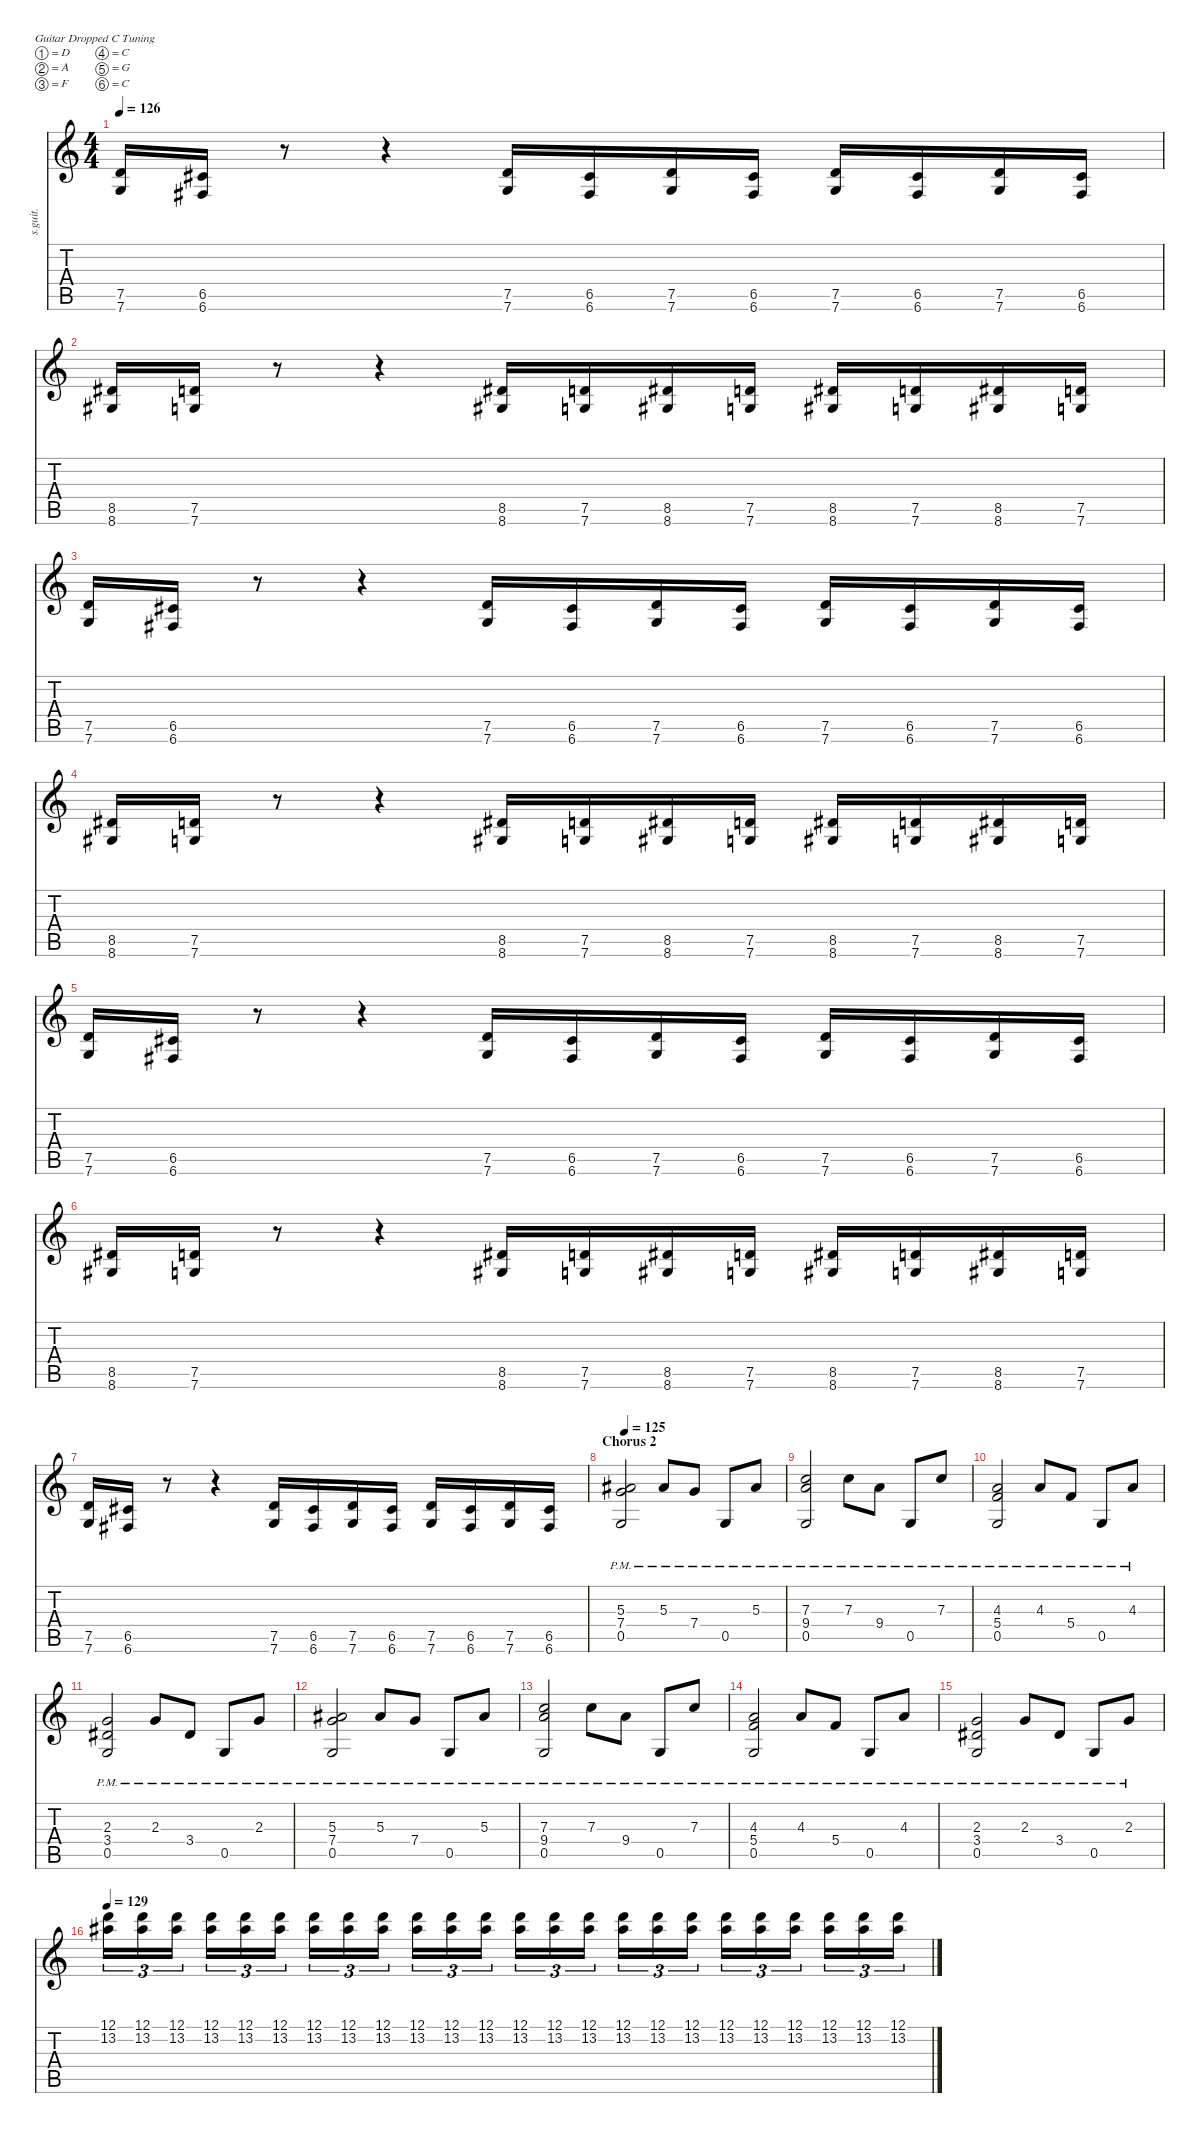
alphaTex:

\defaultSystemsLayout 4
\hideDynamics
\bracketExtendMode nobrackets
\track ("Daron Malakian | Master" "s.guit.") {instrument distortionguitar}
\staff {score tabs}
\tuning (D4 A3 F3 C3 G2 C2)
\ts (4 4)
\tempo 126
\clef g2
\ks c
(7.5 7.6).16{lyrics (0 "") lyrics (1 "") lyrics (2 "") lyrics (3 "") lyrics (4 "") dy f} (6.5{acc #} 6.6{acc #}).16{lyrics (0 "") lyrics (1 "") lyrics (2 "") lyrics (3 "") lyrics (4 "")} r.8 r.4 (7.5 7.6).16{lyrics (0 "") lyrics (1 "") lyrics (2 "") lyrics (3 "") lyrics (4 "")} (6.5{acc #} 6.6{acc #}).16{lyrics (0 "") lyrics (1 "") lyrics (2 "") lyrics (3 "") lyrics (4 "")} (7.5 7.6).16{lyrics (0 "") lyrics (1 "") lyrics (2 "") lyrics (3 "") lyrics (4 "")} (6.5{acc #} 6.6{acc #}).16{lyrics (0 "") lyrics (1 "") lyrics (2 "") lyrics (3 "") lyrics (4 "")} (7.5 7.6).16{lyrics (0 "") lyrics (1 "") lyrics (2 "") lyrics (3 "") lyrics (4 "")} (6.5{acc #} 6.6{acc #}).16{lyrics (0 "") lyrics (1 "") lyrics (2 "") lyrics (3 "") lyrics (4 "")} (7.5 7.6).16{lyrics (0 "") lyrics (1 "") lyrics (2 "") lyrics (3 "") lyrics (4 "")} (6.5{acc #} 6.6{acc #}).16{lyrics (0 "") lyrics (1 "") lyrics (2 "") lyrics (3 "") lyrics (4 "")} |
(8.5{acc #} 8.6{acc #}).16{lyrics (0 "") lyrics (1 "") lyrics (2 "") lyrics (3 "") lyrics (4 "")} (7.5 7.6).16{lyrics (0 "") lyrics (1 "") lyrics (2 "") lyrics (3 "") lyrics (4 "")} r.8 r.4 (8.5{acc #} 8.6{acc #}).16{lyrics (0 "") lyrics (1 "") lyrics (2 "") lyrics (3 "") lyrics (4 "")} (7.5 7.6).16{lyrics (0 "") lyrics (1 "") lyrics (2 "") lyrics (3 "") lyrics (4 "")} (8.5{acc #} 8.6{acc #}).16{lyrics (0 "") lyrics (1 "") lyrics (2 "") lyrics (3 "") lyrics (4 "")} (7.5 7.6).16{lyrics (0 "") lyrics (1 "") lyrics (2 "") lyrics (3 "") lyrics (4 "")} (8.5{acc #} 8.6{acc #}).16{lyrics (0 "") lyrics (1 "") lyrics (2 "") lyrics (3 "") lyrics (4 "")} (7.5 7.6).16{lyrics (0 "") lyrics (1 "") lyrics (2 "") lyrics (3 "") lyrics (4 "")} (8.5{acc #} 8.6{acc #}).16{lyrics (0 "") lyrics (1 "") lyrics (2 "") lyrics (3 "") lyrics (4 "")} (7.5 7.6).16{lyrics (0 "") lyrics (1 "") lyrics (2 "") lyrics (3 "") lyrics (4 "")} |
(7.5 7.6).16{lyrics (0 "") lyrics (1 "") lyrics (2 "") lyrics (3 "") lyrics (4 "")} (6.5{acc #} 6.6{acc #}).16{lyrics (0 "") lyrics (1 "") lyrics (2 "") lyrics (3 "") lyrics (4 "")} r.8 r.4 (7.5 7.6).16{lyrics (0 "") lyrics (1 "") lyrics (2 "") lyrics (3 "") lyrics (4 "")} (6.5{acc #} 6.6{acc #}).16{lyrics (0 "") lyrics (1 "") lyrics (2 "") lyrics (3 "") lyrics (4 "")} (7.5 7.6).16{lyrics (0 "") lyrics (1 "") lyrics (2 "") lyrics (3 "") lyrics (4 "")} (6.5{acc #} 6.6{acc #}).16{lyrics (0 "") lyrics (1 "") lyrics (2 "") lyrics (3 "") lyrics (4 "")} (7.5 7.6).16{lyrics (0 "") lyrics (1 "") lyrics (2 "") lyrics (3 "") lyrics (4 "")} (6.5{acc #} 6.6{acc #}).16{lyrics (0 "") lyrics (1 "") lyrics (2 "") lyrics (3 "") lyrics (4 "")} (7.5 7.6).16{lyrics (0 "") lyrics (1 "") lyrics (2 "") lyrics (3 "") lyrics (4 "")} (6.5{acc #} 6.6{acc #}).16{lyrics (0 "") lyrics (1 "") lyrics (2 "") lyrics (3 "") lyrics (4 "")} |
(8.5{acc #} 8.6{acc #}).16{lyrics (0 "") lyrics (1 "") lyrics (2 "") lyrics (3 "") lyrics (4 "")} (7.5 7.6).16{lyrics (0 "") lyrics (1 "") lyrics (2 "") lyrics (3 "") lyrics (4 "")} r.8 r.4 (8.5{acc #} 8.6{acc #}).16{lyrics (0 "") lyrics (1 "") lyrics (2 "") lyrics (3 "") lyrics (4 "")} (7.5 7.6).16{lyrics (0 "") lyrics (1 "") lyrics (2 "") lyrics (3 "") lyrics (4 "")} (8.5{acc #} 8.6{acc #}).16{lyrics (0 "") lyrics (1 "") lyrics (2 "") lyrics (3 "") lyrics (4 "")} (7.5 7.6).16{lyrics (0 "") lyrics (1 "") lyrics (2 "") lyrics (3 "") lyrics (4 "")} (8.5{acc #} 8.6{acc #}).16{lyrics (0 "") lyrics (1 "") lyrics (2 "") lyrics (3 "") lyrics (4 "")} (7.5 7.6).16{lyrics (0 "") lyrics (1 "") lyrics (2 "") lyrics (3 "") lyrics (4 "")} (8.5{acc #} 8.6{acc #}).16{lyrics (0 "") lyrics (1 "") lyrics (2 "") lyrics (3 "") lyrics (4 "")} (7.5 7.6).16{lyrics (0 "") lyrics (1 "") lyrics (2 "") lyrics (3 "") lyrics (4 "")} |
(7.5 7.6).16{lyrics (0 "") lyrics (1 "") lyrics (2 "") lyrics (3 "") lyrics (4 "")} (6.5{acc #} 6.6{acc #}).16{lyrics (0 "") lyrics (1 "") lyrics (2 "") lyrics (3 "") lyrics (4 "")} r.8 r.4 (7.5 7.6).16{lyrics (0 "") lyrics (1 "") lyrics (2 "") lyrics (3 "") lyrics (4 "")} (6.5{acc #} 6.6{acc #}).16{lyrics (0 "") lyrics (1 "") lyrics (2 "") lyrics (3 "") lyrics (4 "")} (7.5 7.6).16{lyrics (0 "") lyrics (1 "") lyrics (2 "") lyrics (3 "") lyrics (4 "")} (6.5{acc #} 6.6{acc #}).16{lyrics (0 "") lyrics (1 "") lyrics (2 "") lyrics (3 "") lyrics (4 "")} (7.5 7.6).16{lyrics (0 "") lyrics (1 "") lyrics (2 "") lyrics (3 "") lyrics (4 "")} (6.5{acc #} 6.6{acc #}).16{lyrics (0 "") lyrics (1 "") lyrics (2 "") lyrics (3 "") lyrics (4 "")} (7.5 7.6).16{lyrics (0 "") lyrics (1 "") lyrics (2 "") lyrics (3 "") lyrics (4 "")} (6.5{acc #} 6.6{acc #}).16{lyrics (0 "") lyrics (1 "") lyrics (2 "") lyrics (3 "") lyrics (4 "")} |
(8.5{acc #} 8.6{acc #}).16{lyrics (0 "") lyrics (1 "") lyrics (2 "") lyrics (3 "") lyrics (4 "")} (7.5 7.6).16{lyrics (0 "") lyrics (1 "") lyrics (2 "") lyrics (3 "") lyrics (4 "")} r.8 r.4 (8.5{acc #} 8.6{acc #}).16{lyrics (0 "") lyrics (1 "") lyrics (2 "") lyrics (3 "") lyrics (4 "")} (7.5 7.6).16{lyrics (0 "") lyrics (1 "") lyrics (2 "") lyrics (3 "") lyrics (4 "")} (8.5{acc #} 8.6{acc #}).16{lyrics (0 "") lyrics (1 "") lyrics (2 "") lyrics (3 "") lyrics (4 "")} (7.5 7.6).16{lyrics (0 "") lyrics (1 "") lyrics (2 "") lyrics (3 "") lyrics (4 "")} (8.5{acc #} 8.6{acc #}).16{lyrics (0 "") lyrics (1 "") lyrics (2 "") lyrics (3 "") lyrics (4 "")} (7.5 7.6).16{lyrics (0 "") lyrics (1 "") lyrics (2 "") lyrics (3 "") lyrics (4 "")} (8.5{acc #} 8.6{acc #}).16{lyrics (0 "") lyrics (1 "") lyrics (2 "") lyrics (3 "") lyrics (4 "")} (7.5 7.6).16{lyrics (0 "") lyrics (1 "") lyrics (2 "") lyrics (3 "") lyrics (4 "")} |
(7.5 7.6).16{lyrics (0 "") lyrics (1 "") lyrics (2 "") lyrics (3 "") lyrics (4 "")} (6.5{acc #} 6.6{acc #}).16{lyrics (0 "") lyrics (1 "") lyrics (2 "") lyrics (3 "") lyrics (4 "")} r.8 r.4 (7.5 7.6).16{lyrics (0 "") lyrics (1 "") lyrics (2 "") lyrics (3 "") lyrics (4 "")} (6.5{acc #} 6.6{acc #}).16{lyrics (0 "") lyrics (1 "") lyrics (2 "") lyrics (3 "") lyrics (4 "")} (7.5 7.6).16{lyrics (0 "") lyrics (1 "") lyrics (2 "") lyrics (3 "") lyrics (4 "")} (6.5{acc #} 6.6{acc #}).16{lyrics (0 "") lyrics (1 "") lyrics (2 "") lyrics (3 "") lyrics (4 "")} (7.5 7.6).16{lyrics (0 "") lyrics (1 "") lyrics (2 "") lyrics (3 "") lyrics (4 "")} (6.5{acc #} 6.6{acc #}).16{lyrics (0 "") lyrics (1 "") lyrics (2 "") lyrics (3 "") lyrics (4 "")} (7.5 7.6).16{lyrics (0 "") lyrics (1 "") lyrics (2 "") lyrics (3 "") lyrics (4 "")} (6.5{acc #} 6.6{acc #}).16{lyrics (0 "") lyrics (1 "") lyrics (2 "") lyrics (3 "") lyrics (4 "")} |
\section ("" "Chorus 2")
\tempo 125
(5.3{pm acc #} 7.4{pm} 0.5{pm}).2{lyrics (0 "") lyrics (1 "") lyrics (2 "") lyrics (3 "") lyrics (4 "")} 5.3{pm acc #}.8{lyrics (0 "") lyrics (1 "") lyrics (2 "") lyrics (3 "") lyrics (4 "")} 7.4{pm}.8{lyrics (0 "") lyrics (1 "") lyrics (2 "") lyrics (3 "") lyrics (4 "")} 0.5{pm}.8{lyrics (0 "") lyrics (1 "") lyrics (2 "") lyrics (3 "") lyrics (4 "")} 5.3{pm acc #}.8{lyrics (0 "") lyrics (1 "") lyrics (2 "") lyrics (3 "") lyrics (4 "")} |
(7.3{pm} 9.4{pm} 0.5{pm}).2{lyrics (0 "") lyrics (1 "") lyrics (2 "") lyrics (3 "") lyrics (4 "")} 7.3{pm}.8{lyrics (0 "") lyrics (1 "") lyrics (2 "") lyrics (3 "") lyrics (4 "")} 9.4{pm}.8{lyrics (0 "") lyrics (1 "") lyrics (2 "") lyrics (3 "") lyrics (4 "")} 0.5{pm}.8{lyrics (0 "") lyrics (1 "") lyrics (2 "") lyrics (3 "") lyrics (4 "")} 7.3{pm}.8{lyrics (0 "") lyrics (1 "") lyrics (2 "") lyrics (3 "") lyrics (4 "")} |
(4.3{pm} 5.4{pm} 0.5{pm}).2{lyrics (0 "") lyrics (1 "") lyrics (2 "") lyrics (3 "") lyrics (4 "")} 4.3{pm}.8{lyrics (0 "") lyrics (1 "") lyrics (2 "") lyrics (3 "") lyrics (4 "")} 5.4{pm}.8{lyrics (0 "") lyrics (1 "") lyrics (2 "") lyrics (3 "") lyrics (4 "")} 0.5{pm}.8{lyrics (0 "") lyrics (1 "") lyrics (2 "") lyrics (3 "") lyrics (4 "")} 4.3{pm}.8{lyrics (0 "") lyrics (1 "") lyrics (2 "") lyrics (3 "") lyrics (4 "")} |
(2.3{pm} 3.4{pm acc #} 0.5{pm}).2{lyrics (0 "") lyrics (1 "") lyrics (2 "") lyrics (3 "") lyrics (4 "")} 2.3{pm}.8{lyrics (0 "") lyrics (1 "") lyrics (2 "") lyrics (3 "") lyrics (4 "")} 3.4{pm acc #}.8{lyrics (0 "") lyrics (1 "") lyrics (2 "") lyrics (3 "") lyrics (4 "")} 0.5{pm}.8{lyrics (0 "") lyrics (1 "") lyrics (2 "") lyrics (3 "") lyrics (4 "")} 2.3{pm}.8{lyrics (0 "") lyrics (1 "") lyrics (2 "") lyrics (3 "") lyrics (4 "")} |
(5.3{pm acc #} 7.4{pm} 0.5{pm}).2{lyrics (0 "") lyrics (1 "") lyrics (2 "") lyrics (3 "") lyrics (4 "")} 5.3{pm acc #}.8{lyrics (0 "") lyrics (1 "") lyrics (2 "") lyrics (3 "") lyrics (4 "")} 7.4{pm}.8{lyrics (0 "") lyrics (1 "") lyrics (2 "") lyrics (3 "") lyrics (4 "")} 0.5{pm}.8{lyrics (0 "") lyrics (1 "") lyrics (2 "") lyrics (3 "") lyrics (4 "")} 5.3{pm acc #}.8{lyrics (0 "") lyrics (1 "") lyrics (2 "") lyrics (3 "") lyrics (4 "")} |
(7.3{pm} 9.4{pm} 0.5{pm}).2{lyrics (0 "") lyrics (1 "") lyrics (2 "") lyrics (3 "") lyrics (4 "")} 7.3{pm}.8{lyrics (0 "") lyrics (1 "") lyrics (2 "") lyrics (3 "") lyrics (4 "")} 9.4{pm}.8{lyrics (0 "") lyrics (1 "") lyrics (2 "") lyrics (3 "") lyrics (4 "")} 0.5{pm}.8{lyrics (0 "") lyrics (1 "") lyrics (2 "") lyrics (3 "") lyrics (4 "")} 7.3{pm}.8{lyrics (0 "") lyrics (1 "") lyrics (2 "") lyrics (3 "") lyrics (4 "")} |
(4.3{pm} 5.4{pm} 0.5{pm}).2{lyrics (0 "") lyrics (1 "") lyrics (2 "") lyrics (3 "") lyrics (4 "")} 4.3{pm}.8{lyrics (0 "") lyrics (1 "") lyrics (2 "") lyrics (3 "") lyrics (4 "")} 5.4{pm}.8{lyrics (0 "") lyrics (1 "") lyrics (2 "") lyrics (3 "") lyrics (4 "")} 0.5{pm}.8{lyrics (0 "") lyrics (1 "") lyrics (2 "") lyrics (3 "") lyrics (4 "")} 4.3{pm}.8{lyrics (0 "") lyrics (1 "") lyrics (2 "") lyrics (3 "") lyrics (4 "")} |
(2.3{pm} 3.4{pm acc #} 0.5{pm}).2{lyrics (0 "") lyrics (1 "") lyrics (2 "") lyrics (3 "") lyrics (4 "")} 2.3{pm}.8{lyrics (0 "") lyrics (1 "") lyrics (2 "") lyrics (3 "") lyrics (4 "")} 3.4{pm acc #}.8{lyrics (0 "") lyrics (1 "") lyrics (2 "") lyrics (3 "") lyrics (4 "")} 0.5{pm}.8{lyrics (0 "") lyrics (1 "") lyrics (2 "") lyrics (3 "") lyrics (4 "")} 2.3{pm}.8{lyrics (0 "") lyrics (1 "") lyrics (2 "") lyrics (3 "") lyrics (4 "")} |
\tempo 129
(12.1 13.2{acc #}).16{tu (3 2) lyrics (0 "") lyrics (1 "") lyrics (2 "") lyrics (3 "") lyrics (4 "")} (12.1 13.2{acc #}).16{tu (3 2) lyrics (0 "") lyrics (1 "") lyrics (2 "") lyrics (3 "") lyrics (4 "")} (12.1 13.2{acc #}).16{tu (3 2) lyrics (0 "") lyrics (1 "") lyrics (2 "") lyrics (3 "") lyrics (4 "")} (12.1 13.2{acc #}).16{tu (3 2) lyrics (0 "") lyrics (1 "") lyrics (2 "") lyrics (3 "") lyrics (4 "")} (12.1 13.2{acc #}).16{tu (3 2) lyrics (0 "") lyrics (1 "") lyrics (2 "") lyrics (3 "") lyrics (4 "")} (12.1 13.2{acc #}).16{tu (3 2) lyrics (0 "") lyrics (1 "") lyrics (2 "") lyrics (3 "") lyrics (4 "")} (12.1 13.2{acc #}).16{tu (3 2) lyrics (0 "") lyrics (1 "") lyrics (2 "") lyrics (3 "") lyrics (4 "")} (12.1 13.2{acc #}).16{tu (3 2) lyrics (0 "") lyrics (1 "") lyrics (2 "") lyrics (3 "") lyrics (4 "")} (12.1 13.2{acc #}).16{tu (3 2) lyrics (0 "") lyrics (1 "") lyrics (2 "") lyrics (3 "") lyrics (4 "")} (12.1 13.2{acc #}).16{tu (3 2) lyrics (0 "") lyrics (1 "") lyrics (2 "") lyrics (3 "") lyrics (4 "")} (12.1 13.2{acc #}).16{tu (3 2) lyrics (0 "") lyrics (1 "") lyrics (2 "") lyrics (3 "") lyrics (4 "")} (12.1 13.2{acc #}).16{tu (3 2) lyrics (0 "") lyrics (1 "") lyrics (2 "") lyrics (3 "") lyrics (4 "")} (12.1 13.2{acc #}).16{tu (3 2) lyrics (0 "") lyrics (1 "") lyrics (2 "") lyrics (3 "") lyrics (4 "")} (12.1 13.2{acc #}).16{tu (3 2) lyrics (0 "") lyrics (1 "") lyrics (2 "") lyrics (3 "") lyrics (4 "")} (12.1 13.2{acc #}).16{tu (3 2) lyrics (0 "") lyrics (1 "") lyrics (2 "") lyrics (3 "") lyrics (4 "")} (12.1 13.2{acc #}).16{tu (3 2) lyrics (0 "") lyrics (1 "") lyrics (2 "") lyrics (3 "") lyrics (4 "")} (12.1 13.2{acc #}).16{tu (3 2) lyrics (0 "") lyrics (1 "") lyrics (2 "") lyrics (3 "") lyrics (4 "")} (12.1 13.2{acc #}).16{tu (3 2) lyrics (0 "") lyrics (1 "") lyrics (2 "") lyrics (3 "") lyrics (4 "")} (12.1 13.2{acc #}).16{tu (3 2) lyrics (0 "") lyrics (1 "") lyrics (2 "") lyrics (3 "") lyrics (4 "")} (12.1 13.2{acc #}).16{tu (3 2) lyrics (0 "") lyrics (1 "") lyrics (2 "") lyrics (3 "") lyrics (4 "")} (12.1 13.2{acc #}).16{tu (3 2) lyrics (0 "") lyrics (1 "") lyrics (2 "") lyrics (3 "") lyrics (4 "")} (12.1 13.2{acc #}).16{tu (3 2) lyrics (0 "") lyrics (1 "") lyrics (2 "") lyrics (3 "") lyrics (4 "")} (12.1 13.2{acc #}).16{tu (3 2) lyrics (0 "") lyrics (1 "") lyrics (2 "") lyrics (3 "") lyrics (4 "")} (12.1{ss} 13.2{ss acc #}).16{tu (3 2) lyrics (0 "") lyrics (1 "") lyrics (2 "") lyrics (3 "") lyrics (4 "")}
